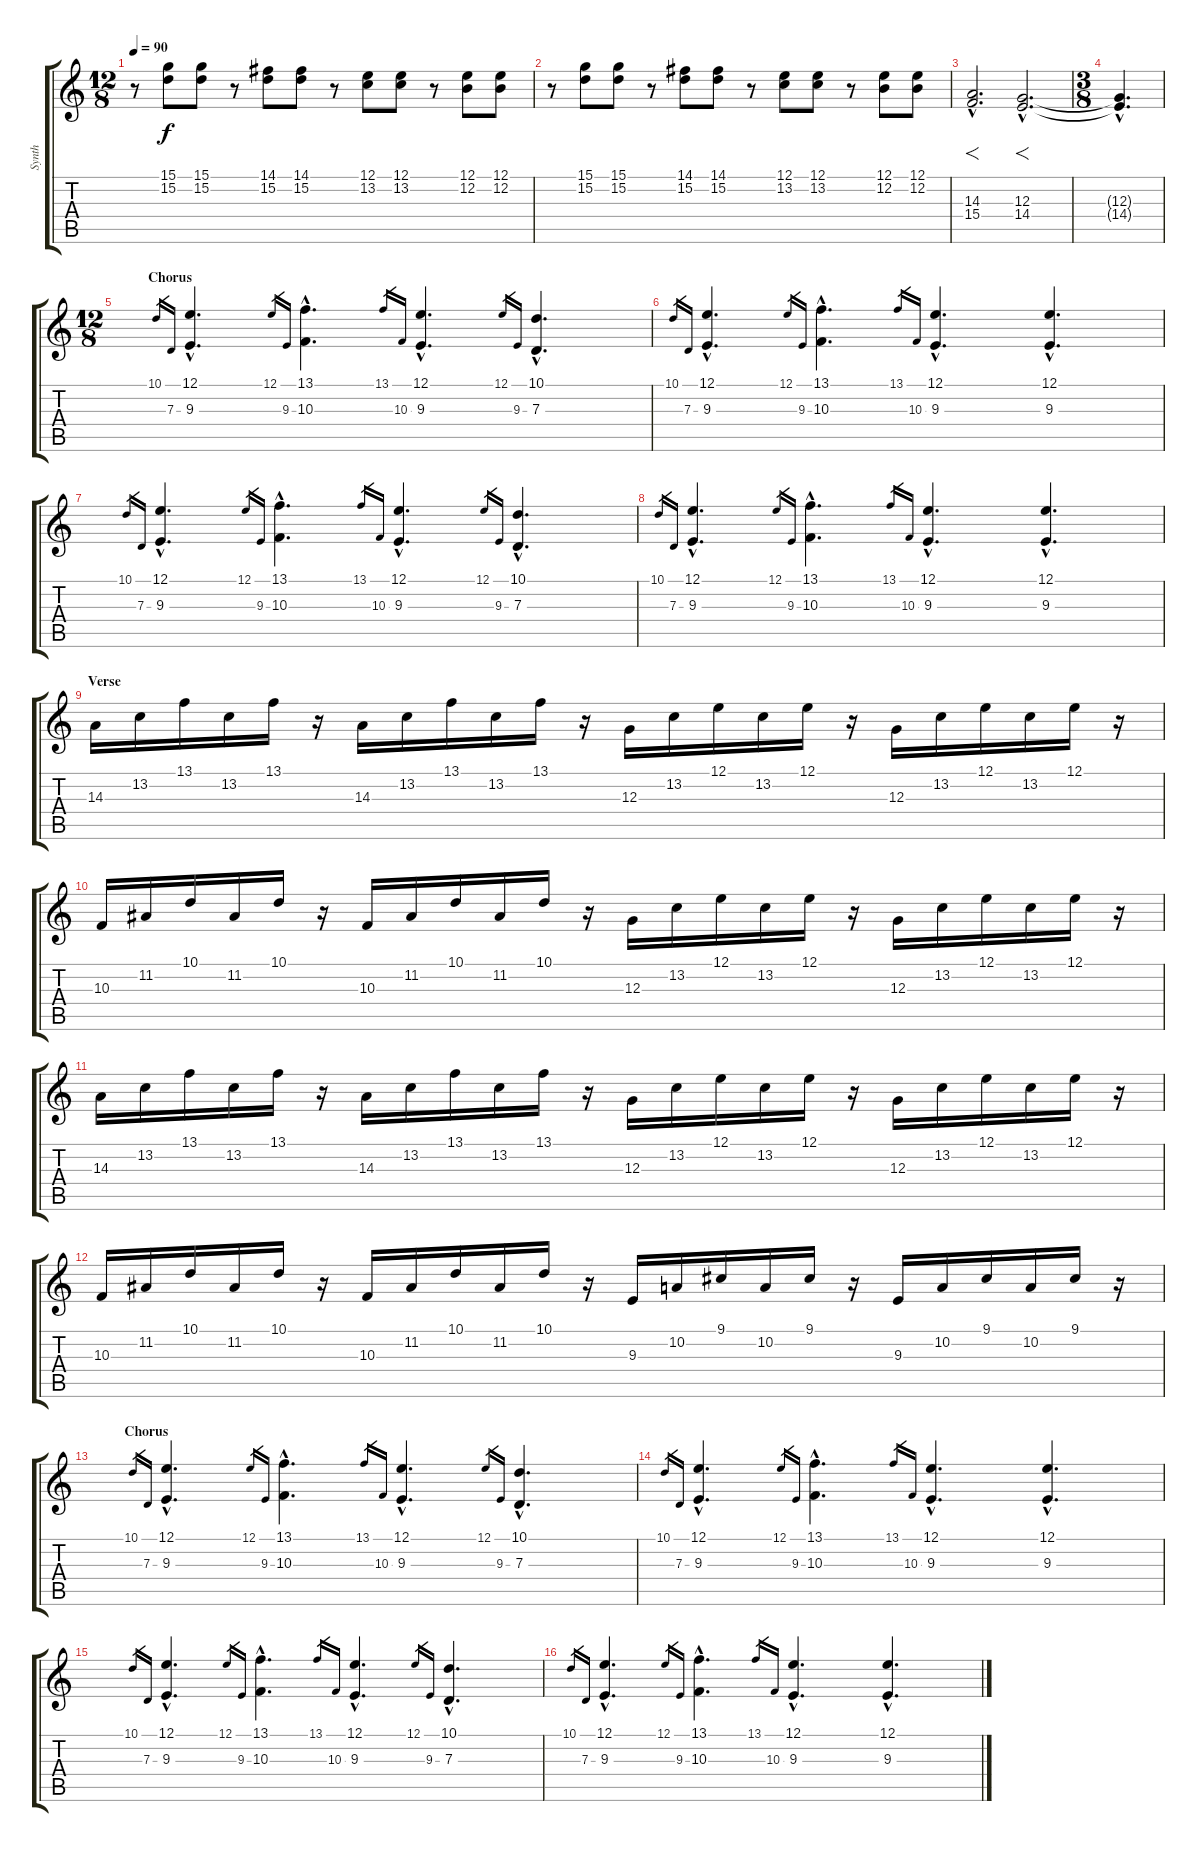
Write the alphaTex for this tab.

\track ("Synth" "Synth") {instrument stringensemble1}
\staff {score tabs}
\tuning (E4 B3 G3 D3 A2 E2) {hide}
\ts (12 8)
\tempo 90
\clef g2
\ks c
r.8{dy f} (15.1 15.2).8 (15.1 15.2).8 r.8 (14.1 15.2).8 (14.1 15.2).8 r.8 (12.1 13.2).8 (12.1 13.2).8 r.8 (12.1 12.2).8 (12.1 12.2).8 |
r.8 (15.1 15.2).8 (15.1 15.2).8 r.8 (14.1 15.2).8 (14.1 15.2).8 r.8 (12.1 13.2).8 (12.1 13.2).8 r.8 (12.1 12.2).8 (12.1 12.2).8 |
(14.3{hac} 15.4{hac}).2{f d} (12.3{hac} 14.4{hac}).2{f d} |
\ts (3 8)
(12.3{hac t} 14.4{hac t}).4{d} |
\ts (12 8)
\section ("" "Chorus")
10.1.16{gr} 7.3.16{gr} (12.1{hac} 9.3{hac}).4{d} 12.1.16{gr} 9.3.16{gr} (13.1{hac} 10.3{hac}).4{d} 13.1.16{gr} 10.3.16{gr} (12.1{hac} 9.3{hac}).4{d} 12.1.16{gr} 9.3.16{gr} (10.1{hac} 7.3{hac}).4{d} |
10.1.16{gr} 7.3.16{gr} (12.1{hac} 9.3{hac}).4{d} 12.1.16{gr} 9.3.16{gr} (13.1{hac} 10.3{hac}).4{d} 13.1.16{gr} 10.3.16{gr} (12.1{hac} 9.3{hac}).4{d} (12.1{hac} 9.3{hac}).4{d} |
10.1.16{gr} 7.3.16{gr} (12.1{hac} 9.3{hac}).4{d} 12.1.16{gr} 9.3.16{gr} (13.1{hac} 10.3{hac}).4{d} 13.1.16{gr} 10.3.16{gr} (12.1{hac} 9.3{hac}).4{d} 12.1.16{gr} 9.3.16{gr} (10.1{hac} 7.3{hac}).4{d} |
10.1.16{gr} 7.3.16{gr} (12.1{hac} 9.3{hac}).4{d} 12.1.16{gr} 9.3.16{gr} (13.1{hac} 10.3{hac}).4{d} 13.1.16{gr} 10.3.16{gr} (12.1{hac} 9.3{hac}).4{d} (12.1{hac} 9.3{hac}).4{d} |
\section ("" "Verse")
14.3.16{volume 12} 13.2.16 13.1.16 13.2.16 13.1.16 r.16 14.3.16 13.2.16 13.1.16 13.2.16 13.1.16 r.16 12.3.16 13.2.16 12.1.16 13.2.16 12.1.16 r.16 12.3.16 13.2.16 12.1.16 13.2.16 12.1.16 r.16 |
10.3.16 11.2.16 10.1.16 11.2.16 10.1.16 r.16 10.3.16 11.2.16 10.1.16 11.2.16 10.1.16 r.16 12.3.16 13.2.16 12.1.16 13.2.16 12.1.16 r.16 12.3.16 13.2.16 12.1.16 13.2.16 12.1.16 r.16 |
14.3.16{volume 12} 13.2.16 13.1.16 13.2.16 13.1.16 r.16 14.3.16 13.2.16 13.1.16 13.2.16 13.1.16 r.16 12.3.16 13.2.16 12.1.16 13.2.16 12.1.16 r.16 12.3.16 13.2.16 12.1.16 13.2.16 12.1.16 r.16 |
10.3.16 11.2.16 10.1.16 11.2.16 10.1.16 r.16 10.3.16 11.2.16 10.1.16 11.2.16 10.1.16 r.16 9.3.16 10.2.16 9.1.16 10.2.16 9.1.16 r.16 9.3.16 10.2.16 9.1.16 10.2.16 9.1.16 r.16 |
\section ("" "Chorus")
10.1.16{gr} 7.3.16{gr} (12.1{hac} 9.3{hac}).4{d} 12.1.16{gr} 9.3.16{gr} (13.1{hac} 10.3{hac}).4{d} 13.1.16{gr} 10.3.16{gr} (12.1{hac} 9.3{hac}).4{d} 12.1.16{gr} 9.3.16{gr} (10.1{hac} 7.3{hac}).4{d} |
10.1.16{gr} 7.3.16{gr} (12.1{hac} 9.3{hac}).4{d} 12.1.16{gr} 9.3.16{gr} (13.1{hac} 10.3{hac}).4{d} 13.1.16{gr} 10.3.16{gr} (12.1{hac} 9.3{hac}).4{d} (12.1{hac} 9.3{hac}).4{d} |
10.1.16{gr} 7.3.16{gr} (12.1{hac} 9.3{hac}).4{d} 12.1.16{gr} 9.3.16{gr} (13.1{hac} 10.3{hac}).4{d} 13.1.16{gr} 10.3.16{gr} (12.1{hac} 9.3{hac}).4{d} 12.1.16{gr} 9.3.16{gr} (10.1{hac} 7.3{hac}).4{d} |
10.1.16{gr} 7.3.16{gr} (12.1{hac} 9.3{hac}).4{d} 12.1.16{gr} 9.3.16{gr} (13.1{hac} 10.3{hac}).4{d} 13.1.16{gr} 10.3.16{gr} (12.1{hac} 9.3{hac}).4{d} (12.1{hac} 9.3{hac}).4{d}
